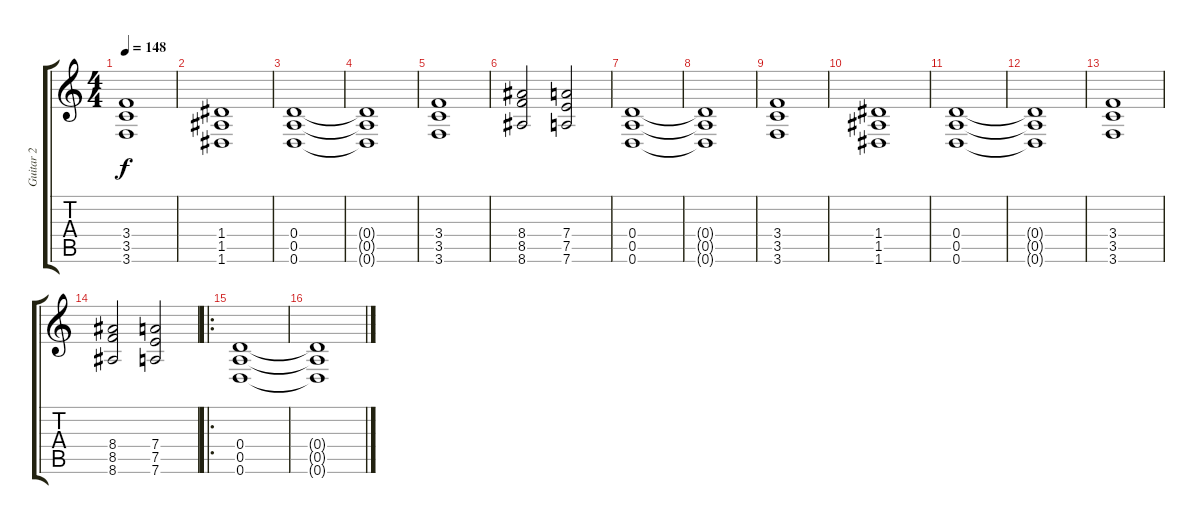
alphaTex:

\track ("Guitar 2" "Guitar 2") {instrument distortionguitar}
\staff {score tabs}
\tuning (E4 B3 G3 D3 A2 D2) {hide}
\ts (4 4)
\tempo 148
\clef g2
\ks c
(3.4 3.5 3.6).1{dy f} |
(1.4 1.5 1.6).1 |
(0.4 0.5 0.6).1 |
(0.4{t} 0.5{t} 0.6{t}).1 |
(3.4 3.5 3.6).1 |
(8.4 8.5 8.6).2 (7.4 7.5 7.6).2 |
(0.4 0.5 0.6).1 |
(0.4{t} 0.5{t} 0.6{t}).1 |
(3.4 3.5 3.6).1 |
(1.4 1.5 1.6).1 |
(0.4 0.5 0.6).1 |
(0.4{t} 0.5{t} 0.6{t}).1 |
(3.4 3.5 3.6).1 |
(8.4 8.5 8.6).2 (7.4 7.5 7.6).2 |
\ro
(0.4 0.5 0.6).1 |
(0.4{t} 0.5{t} 0.6{t}).1
